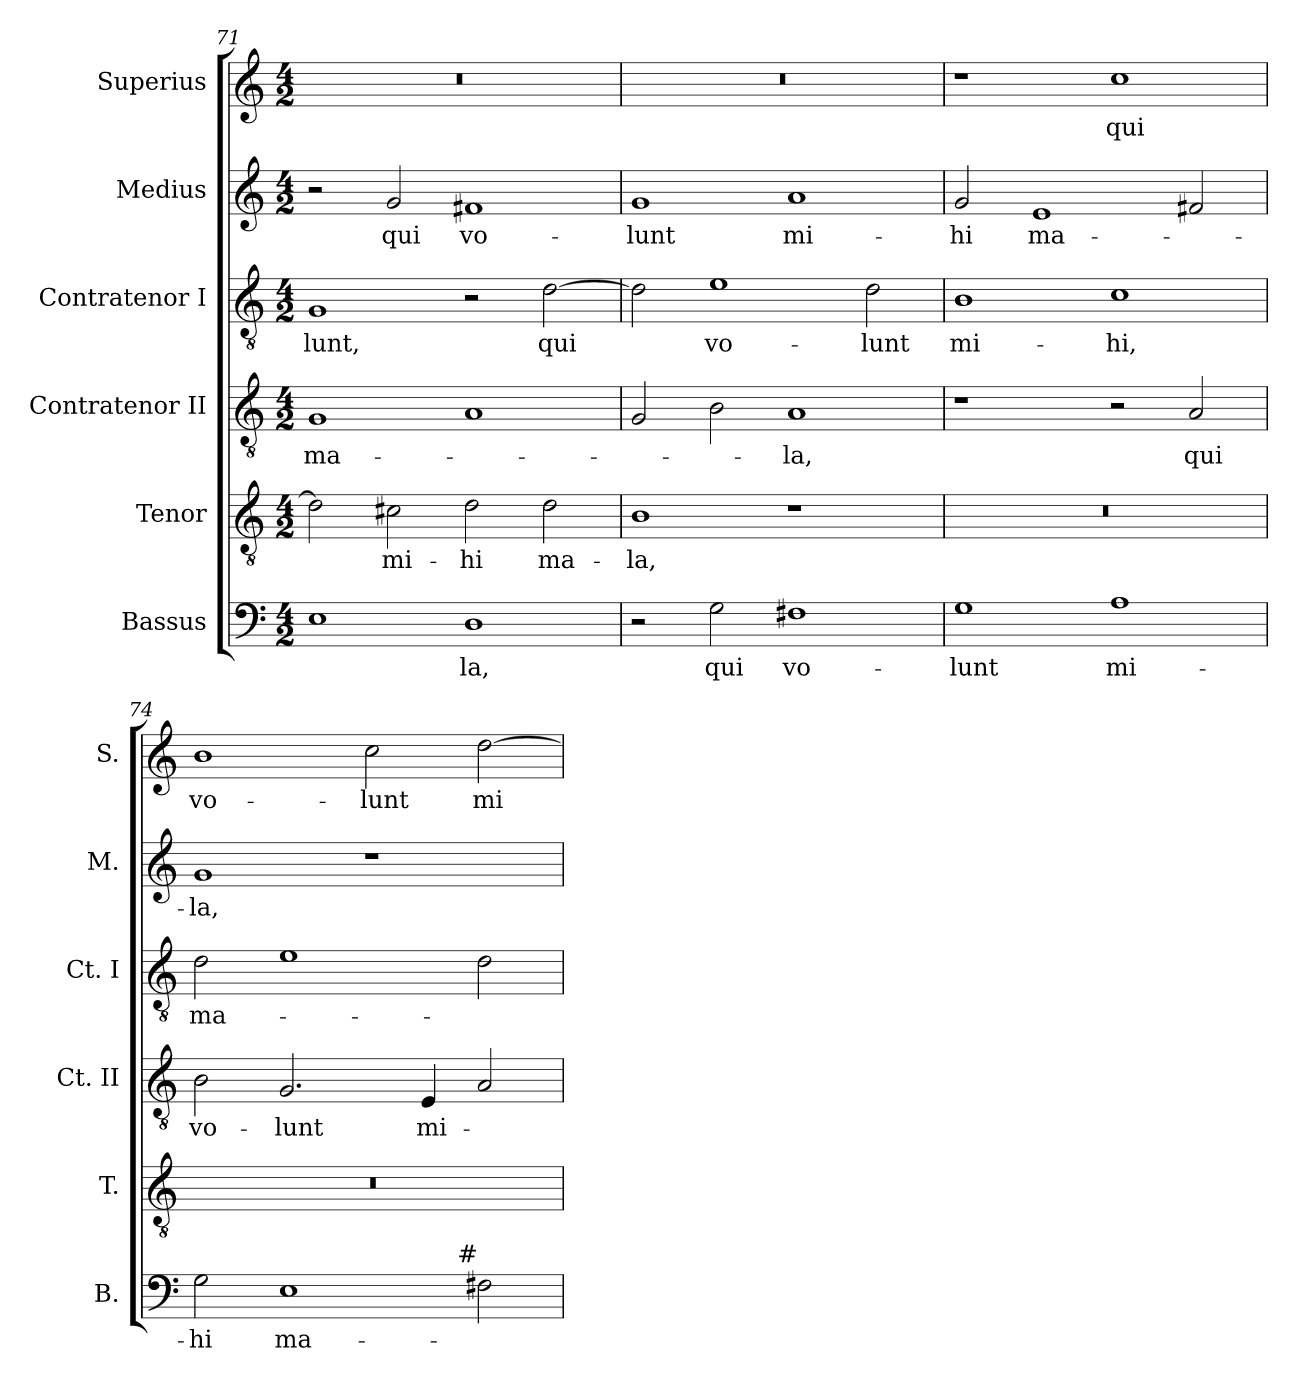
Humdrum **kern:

**kern	**text	**kern	**text	**kern	**text	**kern	**text	**kern	**text	**kern	**text
*part6	*part6	*part5	*part5	*part4	*part4	*part3	*part3	*part2	*part2	*part1	*part1
*staff6	*staff6	*staff5	*staff5	*staff4	*staff4	*staff3	*staff3	*staff2	*staff2	*staff1	*staff1
*I"Bassus	*	*I"Tenor	*	*I"Contratenor II	*	*I"Contratenor I	*	*I"Medius	*	*I"Superius	*
*I'B.	*	*I'T.	*	*I'Ct. II	*	*I'Ct. I	*	*I'M.	*	*I'S.	*
*clefF4	*	*clefGv2	*	*clefGv2	*	*clefGv2	*	*clefG2	*	*clefG2	*
*	*	*ITrd7c12	*	*ITrd7c12	*	*ITrd7c12	*	*	*	*	*
*k[]	*	*k[]	*	*k[]	*	*k[]	*	*k[]	*	*k[]	*
*C:	*	*C:	*	*C:	*	*C:	*	*C:	*	*C:	*
*M4/2	*	*M4/2	*	*M4/2	*	*M4/2	*	*M4/2	*	*M4/2	*
=71	=71	=71	=71	=71	=71	=71	=71	=71	=71	=71	=71
!	!	!	!	!	!LO:LY:b:color=#000000	!	!	!	!	!	!
!	!	!	!	!	!	!	!LO:LY:b:color=#000000	!	!	!LO:N:vis=1	!
1Ei	.	2Di\]	.	1GGi	ma-	1GGi	-lunt,	2r	.	0r	.
!	!	!	!LO:LY:b:color=#000000	!	!	!	!	!	!	!	!
!	!	!	!	!	!	!	!	!	!LO:LY:b:color=#000000	!	!
.	.	2C#Xi\	mi-	.	.	.	.	2gi/	qui	.	.
!	!LO:LY:b:color=#000000	!	!	!	!	!	!	!	!	!	!
!	!	!	!LO:LY:b:color=#000000	!	!	!	!	!	!	!	!
!	!	!	!	!	!	!	!	!	!LO:LY:b:color=#000000	!	!
1Di	-la,	2Di\	-hi	1AAi	.	2r	.	1f#Xi	vo-	.	.
!	!	!	!LO:LY:b:color=#000000	!	!	!	!	!	!	!	!
!	!	!	!	!	!	!	!LO:LY:b:color=#000000	!	!	!	!
.	.	2Di\	ma-	.	.	[>2Di\	qui	.	.	.	.
=72	=72	=72	=72	=72	=72	=72	=72	=72	=72	=72	=72
!	!	!	!LO:LY:b:color=#000000	!	!	!	!	!	!	!	!
!	!	!	!	!	!	!	!	!	!LO:LY:b:color=#000000	!LO:N:vis=1	!
2r	.	1BBi	-la,	2GGi/	.	2Di\]	.	1gi	-lunt	0r	.
!	!LO:LY:b:color=#000000	!	!	!	!	!	!	!	!	!	!
!	!	!	!	!	!	!	!LO:LY:b:color=#000000	!	!	!	!
2Gi\	qui	.	.	2BBi\	.	1Ei	vo-	.	.	.	.
!	!LO:LY:b:color=#000000	!	!	!	!	!	!	!	!	!	!
!	!	!	!	!	!LO:LY:b:color=#000000	!	!	!	!	!	!
!	!	!	!	!	!	!	!	!	!LO:LY:b:color=#000000	!	!
1F#Xi	vo-	1r	.	1AAi	-la,	.	.	1ai	mi-	.	.
!	!	!	!	!	!	!	!LO:LY:b:color=#000000	!	!	!	!
.	.	.	.	.	.	2Di\	-lunt	.	.	.	.
=73	=73	=73	=73	=73	=73	=73	=73	=73	=73	=73	=73
!	!LO:LY:b:color=#000000	!LO:N:vis=1	!	!	!	!	!	!	!	!	!
!	!	!	!	!	!	!	!LO:LY:b:color=#000000	!	!	!	!
!	!	!	!	!	!	!	!	!	!LO:LY:b:color=#000000	!	!
1Gi	-lunt	0r	.	1r	.	1BBi	mi-	2gi/	-hi	1r	.
!	!	!	!	!	!	!	!	!	!LO:LY:b:color=#000000	!	!
.	.	.	.	.	.	.	.	1ei	ma-	.	.
!	!LO:LY:b:color=#000000	!	!	!	!	!	!	!	!	!	!
!	!	!	!	!	!	!	!LO:LY:b:color=#000000	!	!	!	!
!	!	!	!	!	!	!	!	!	!	!	!LO:LY:b:color=#000000
1Ai	mi-	.	.	2r	.	1Ci	-hi,	.	.	1cci	qui
!	!	!	!	!	!LO:LY:b:color=#000000	!	!	!	!	!	!
.	.	.	.	2AAi/	qui	.	.	2f#Xi/	.	.	.
=74	=74	=74	=74	=74	=74	=74	=74	=74	=74	=74	=74
!	!LO:LY:b:color=#000000	!LO:N:vis=1	!	!	!	!	!	!	!	!	!
!	!	!	!	!	!LO:LY:b:color=#000000	!	!	!	!	!	!
!	!	!	!	!	!	!	!LO:LY:b:color=#000000	!	!	!	!
!	!	!	!	!	!	!	!	!	!LO:LY:b:color=#000000	!	!
!	!	!	!	!	!	!	!	!	!	!	!LO:LY:b:color=#000000
2Gi\	-hi	0r	.	2BBi\	vo-	2Di\	ma-	1gi	-la,	1bi	vo-
!	!LO:LY:b:color=#000000	!	!	!	!	!	!	!	!	!	!
!	!	!	!	!	!LO:LY:b:color=#000000	!	!	!	!	!	!
1Ei	ma-	.	.	2.GGi/	-lunt	1Ei	.	.	.	.	.
!	!	!	!	!	!	!	!	!	!	!	!LO:LY:b:color=#000000
.	.	.	.	.	.	.	.	1r	.	2cci\	-lunt
!	!	!	!	!	!LO:LY:b:color=#000000	!	!	!	!	!	!
.	.	.	.	4EEi/	mi-	.	.	.	.	.	.
!LO:TX:a:rj:t=#	!	!	!	!	!	!	!	!	!	!	!
!	!	!	!	!	!	!	!	!	!	!	!LO:LY:b:color=#000000
2F#i\	.	.	.	2AAi/	.	2Di\	.	.	.	[>2ddi\	mi-
=	=	=	=	=	=	=	=	=	=	=	=
*-	*-	*-	*-	*-	*-	*-	*-	*-	*-	*-	*-
